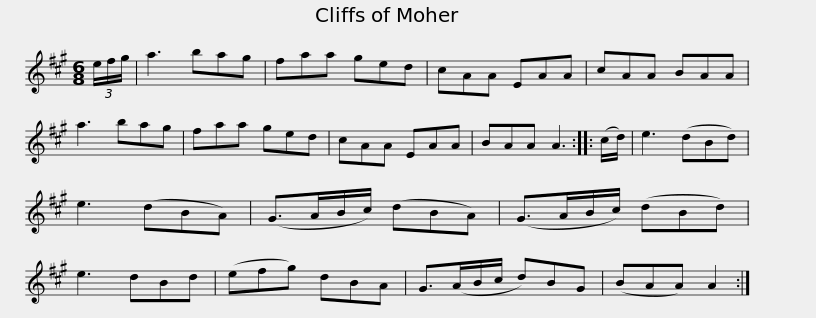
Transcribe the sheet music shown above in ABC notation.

X:1
L:1/8
M:6/8
I:linebreak $
K:A
V:1 treble
V:1
 (3e/f/g/ | a3 bag | faa ged | cAA EAA | cAA BAA | %5
 a3 bag | faa ged |$ cAA EAA | BAA A3 :: (c/d/) | %10
 e3 (dBd) | e3 (dBA) | (G>AB/c/) (dBA) | (G>AB/c/) (dBd) | e3 dBd |$ %15
 (efg) dBA | G>(AB/c/ d)BG | (BAA) A2 :| %18
